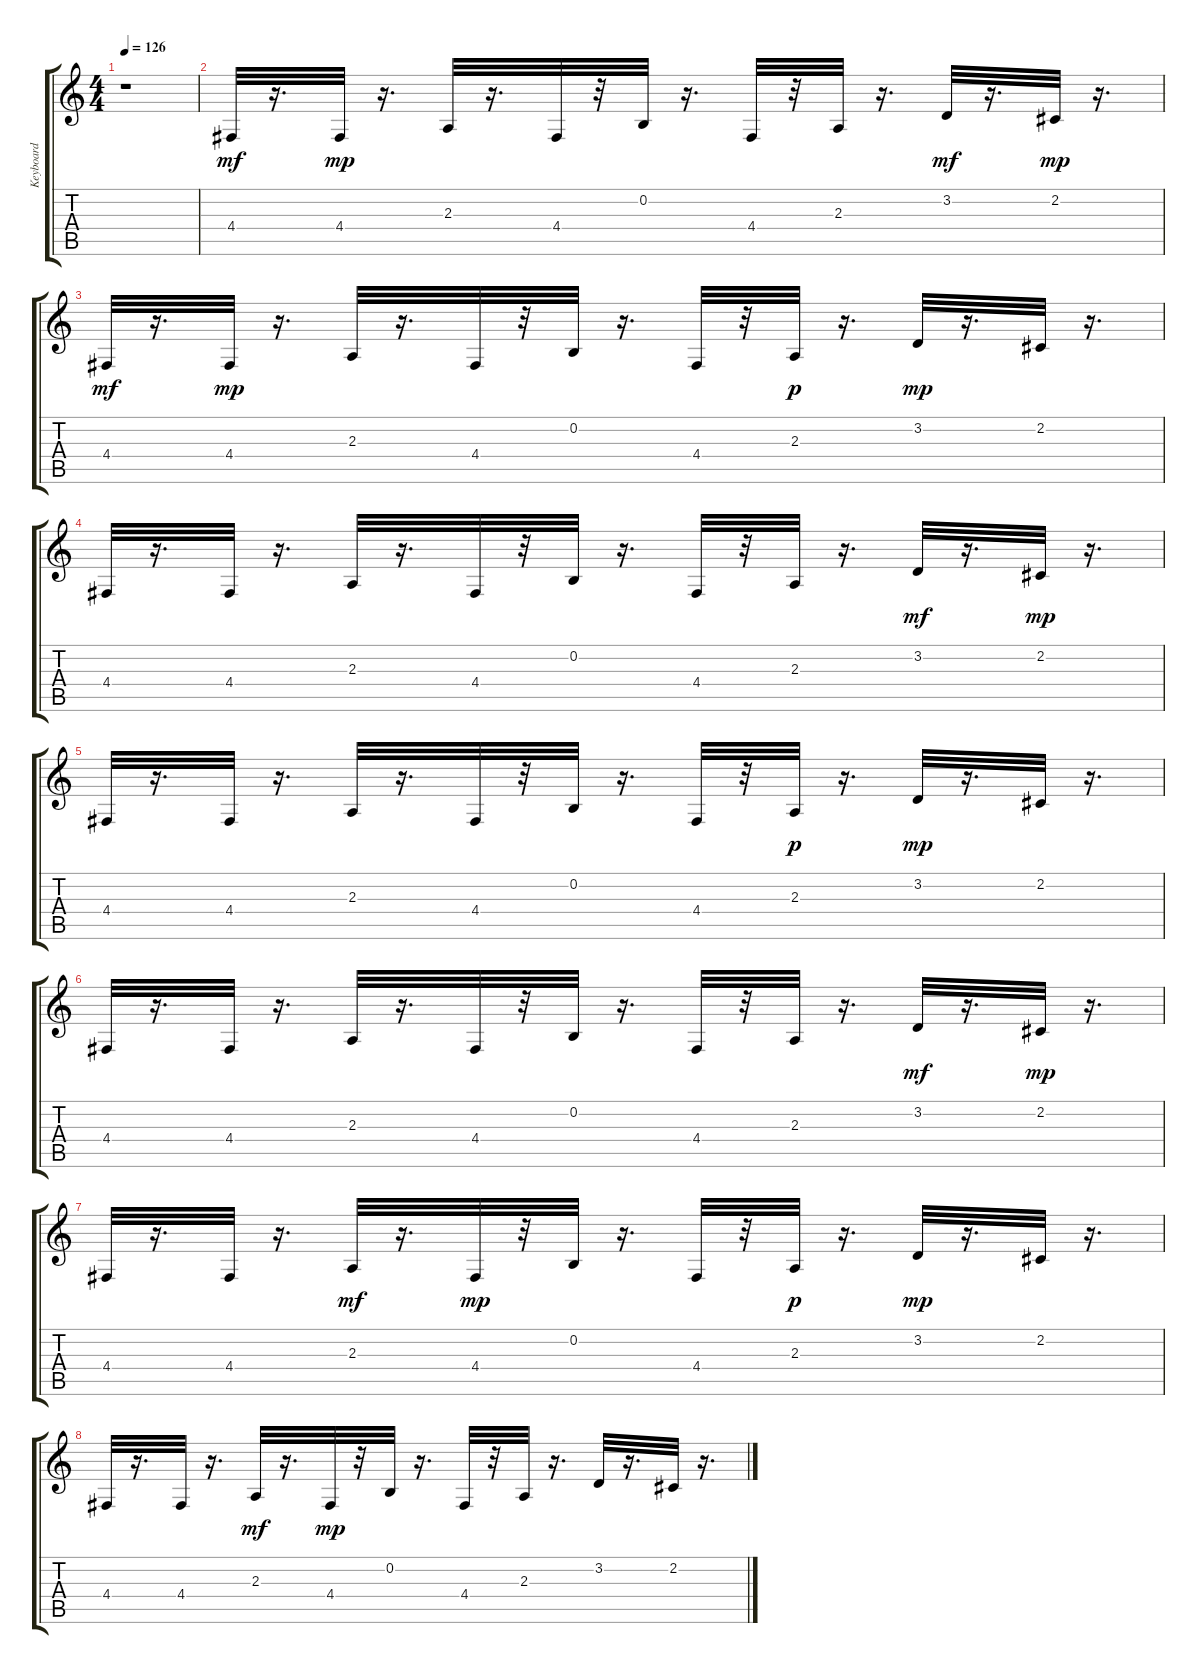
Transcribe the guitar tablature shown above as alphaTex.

\track ("Keyboard" "Keyboard") {instrument lead8bassandlead}
\staff {score tabs}
\tuning (E4 B3 G3 D3 A2 E2) {hide}
\ts (4 4)
\tempo 126
\clef g2
\ks c
r.1{dy mp} |
4.4.32{dy mf} r.16{d} 4.4.32{dy mp} r.16{d} 2.3.32 r.16{d} 4.4.32 r.32 0.2.32 r.16{d} 4.4.32 r.32 2.3.32 r.16{d} 3.2.32{dy mf} r.16{d} 2.2.32{dy mp} r.16{d} |
4.4.32{dy mf} r.16{d} 4.4.32{dy mp} r.16{d} 2.3.32 r.16{d} 4.4.32 r.32 0.2.32 r.16{d} 4.4.32 r.32 2.3.32{dy p} r.16{d} 3.2.32{dy mp} r.16{d} 2.2.32 r.16{d} |
4.4.32 r.16{d} 4.4.32 r.16{d} 2.3.32 r.16{d} 4.4.32 r.32 0.2.32 r.16{d} 4.4.32 r.32 2.3.32 r.16{d} 3.2.32{dy mf} r.16{d} 2.2.32{dy mp} r.16{d} |
4.4.32 r.16{d} 4.4.32 r.16{d} 2.3.32 r.16{d} 4.4.32 r.32 0.2.32 r.16{d} 4.4.32 r.32 2.3.32{dy p} r.16{d} 3.2.32{dy mp} r.16{d} 2.2.32 r.16{d} |
4.4.32 r.16{d} 4.4.32 r.16{d} 2.3.32 r.16{d} 4.4.32 r.32 0.2.32 r.16{d} 4.4.32 r.32 2.3.32 r.16{d} 3.2.32{dy mf} r.16{d} 2.2.32{dy mp} r.16{d} |
4.4.32 r.16{d} 4.4.32 r.16{d} 2.3.32{dy mf} r.16{d} 4.4.32{dy mp} r.32 0.2.32 r.16{d} 4.4.32 r.32 2.3.32{dy p} r.16{d} 3.2.32{dy mp} r.16{d} 2.2.32 r.16{d} |
4.4.32 r.16{d} 4.4.32 r.16{d} 2.3.32{dy mf} r.16{d} 4.4.32{dy mp} r.32 0.2.32 r.16{d} 4.4.32 r.32 2.3.32 r.16{d} 3.2.32 r.16{d} 2.2.32 r.16{d}
